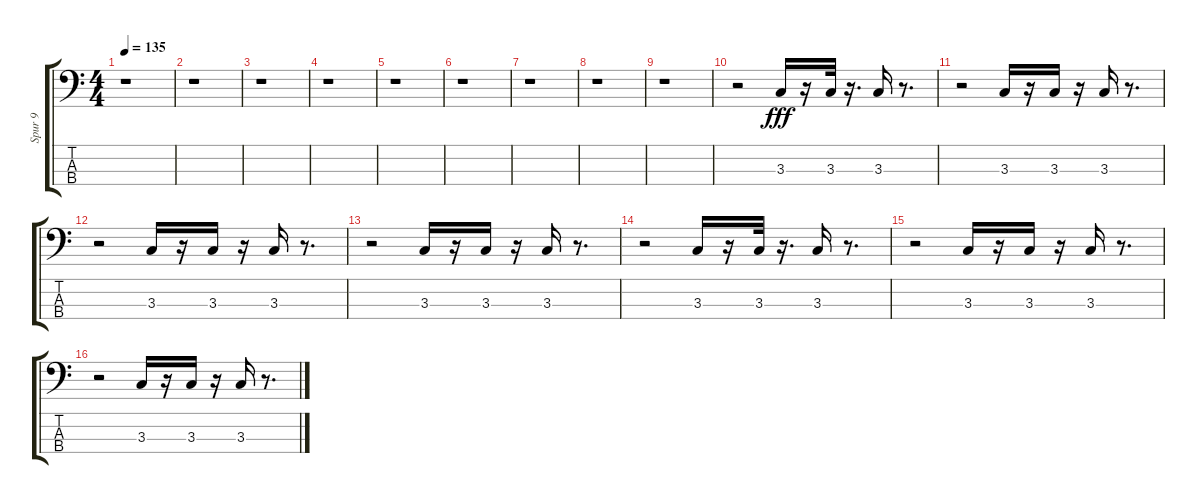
\track ("Spur 9" "Spur 9") {instrument electricguitarjazz}
\staff {score tabs}
\tuning (G2 D2 A1 E1) {hide}
\ts (4 4)
\tempo 135
\clef f4
\ks c
r.1{dy fff} |
r.1 |
r.1 |
r.1 |
r.1 |
r.1 |
r.1 |
r.1 |
r.1 |
r.2 3.3.16 r.16 3.3.32 r.16{d} 3.3.16 r.8{d} |
r.2 3.3.16 r.16 3.3.16 r.16 3.3.16 r.8{d} |
r.2 3.3.16 r.16 3.3.16 r.16 3.3.16 r.8{d} |
r.2 3.3.16 r.16 3.3.16 r.16 3.3.16 r.8{d} |
r.2 3.3.16 r.16 3.3.32 r.16{d} 3.3.16 r.8{d} |
r.2 3.3.16 r.16 3.3.16 r.16 3.3.16 r.8{d} |
r.2 3.3.16 r.16 3.3.16 r.16 3.3.16 r.8{d}
